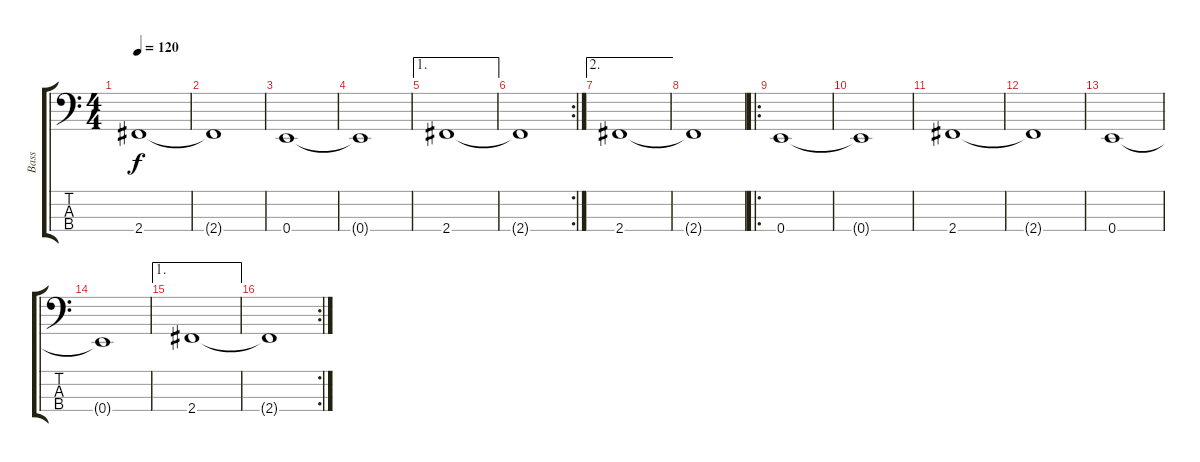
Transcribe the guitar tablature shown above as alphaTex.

\track ("Bass" "Bass") {instrument electricbasspick}
\staff {score tabs}
\tuning (G2 D2 A1 E1) {hide}
\ts (4 4)
\tempo 120
\clef f4
\ks c
2.4.1{dy f} |
2.4{t}.1 |
0.4.1 |
0.4{t}.1 |
\ae 1
2.4.1 |
\rc 2
2.4{t}.1 |
\ae 2
2.4.1 |
2.4{t}.1 |
\ro
0.4.1 |
0.4{t}.1 |
2.4.1 |
2.4{t}.1 |
0.4.1 |
0.4{t}.1 |
\ae 1
2.4.1 |
\rc 2
2.4{t}.1
